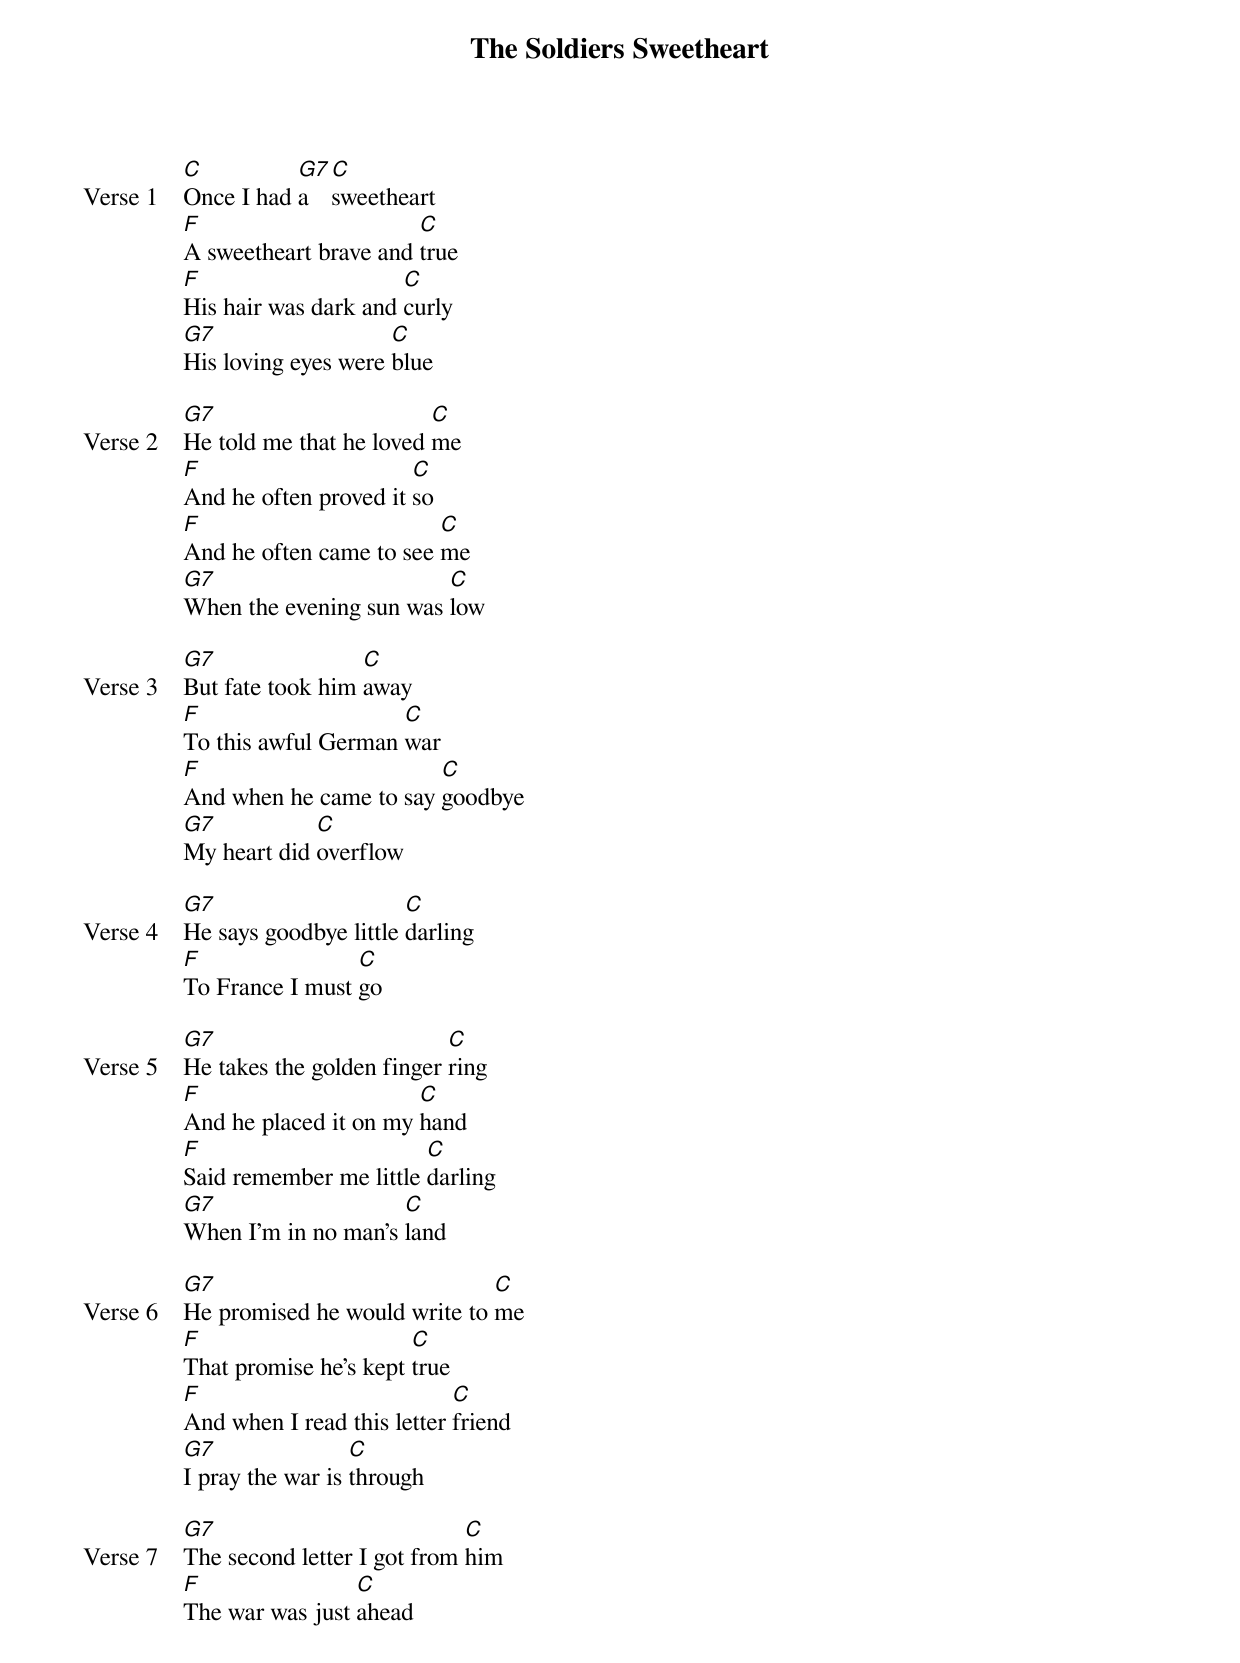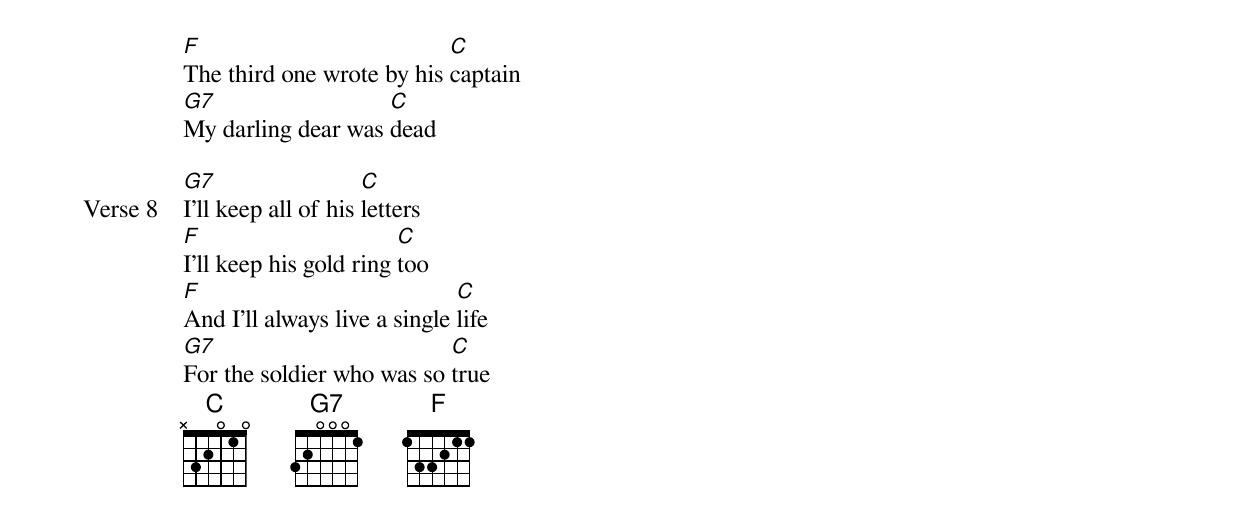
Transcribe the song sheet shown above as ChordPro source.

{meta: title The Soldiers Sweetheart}
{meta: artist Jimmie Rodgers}

{start_of_verse: Verse 1}
[C]Once I had [G7]a [C]sweetheart
[F]A sweetheart brave and [C]true
[F]His hair was dark and [C]curly
[G7]His loving eyes were [C]blue
{end_of_verse}

{start_of_verse: Verse 2}
[G7]He told me that he loved [C]me
[F]And he often proved it [C]so
[F]And he often came to see [C]me
[G7]When the evening sun was [C]low
{end_of_verse}

{start_of_verse: Verse 3}
[G7]But fate took him [C]away
[F]To this awful German [C]war
[F]And when he came to say [C]goodbye
[G7]My heart did [C]overflow
{end_of_verse}

{start_of_verse: Verse 4}
[G7]He says goodbye little [C]darling
[F]To France I must [C]go
{end_of_verse}

{start_of_verse: Verse 5}
[G7]He takes the golden finger [C]ring
[F]And he placed it on my [C]hand
[F]Said remember me little [C]darling
[G7]When I'm in no man's [C]land
{end_of_verse}

{start_of_verse: Verse 6}
[G7]He promised he would write to [C]me
[F]That promise he's kept [C]true
[F]And when I read this letter [C]friend
[G7]I pray the war is [C]through
{end_of_verse}

{start_of_verse: Verse 7}
[G7]The second letter I got from [C]him
[F]The war was just [C]ahead
[F]The third one wrote by his [C]captain
[G7]My darling dear was [C]dead
{end_of_verse}

{start_of_verse: Verse 8}
[G7]I'll keep all of his [C]letters
[F]I'll keep his gold ring [C]too
[F]And I'll always live a single [C]life
[G7]For the soldier who was so [C]true
{end_of_verse}
